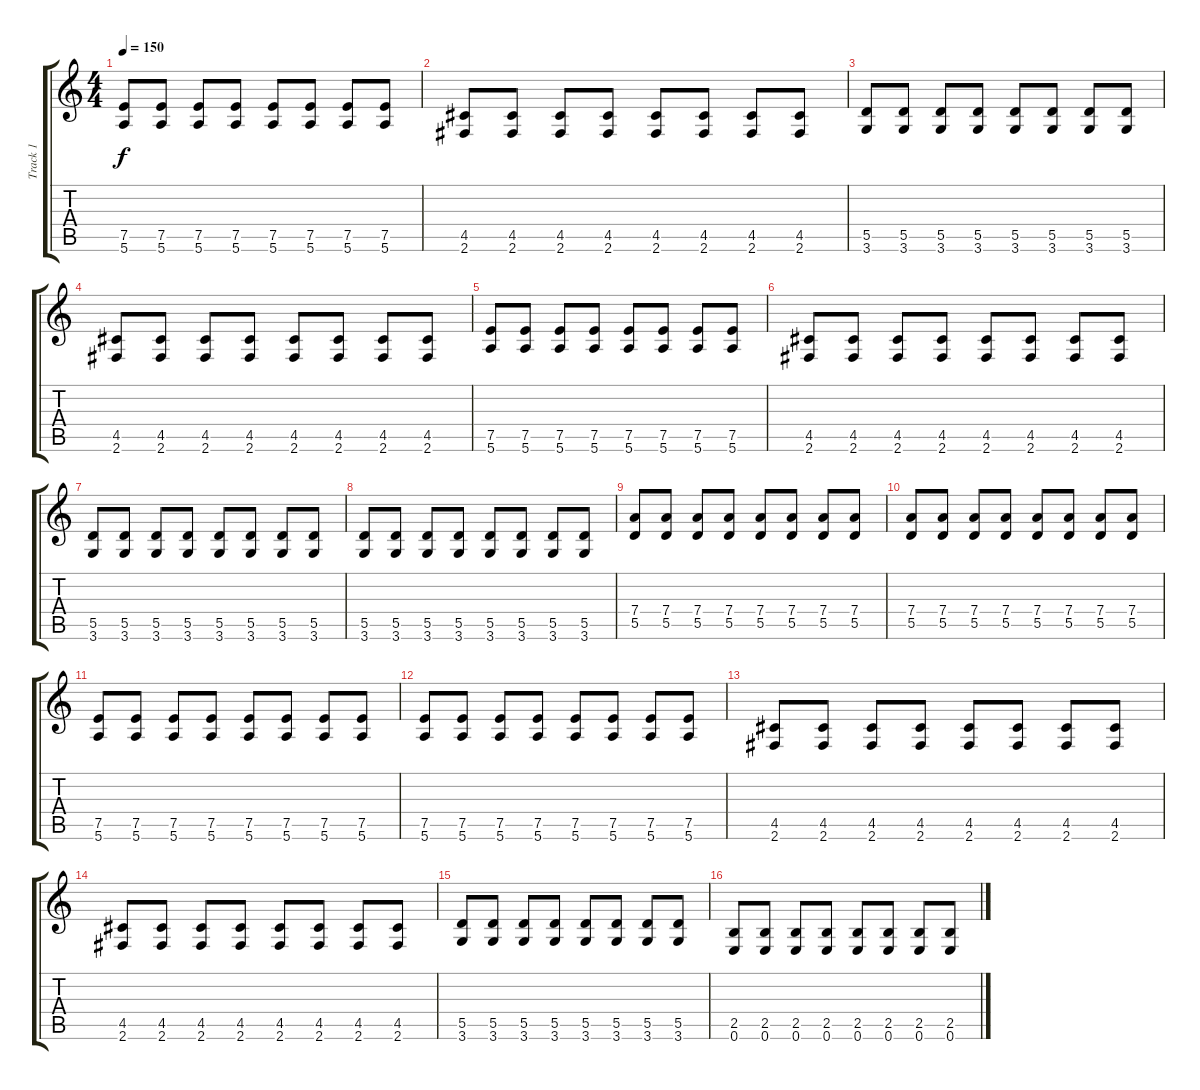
\track ("Track 1" "Track 1") {instrument electricguitarclean}
\staff {score tabs}
\tuning (E4 B3 G3 D3 A2 E2) {hide}
\ts (4 4)
\tempo 150
\clef g2
\ks c
(7.5 5.6).8{dy f} (7.5 5.6).8 (7.5 5.6).8 (7.5 5.6).8 (7.5 5.6).8 (7.5 5.6).8 (7.5 5.6).8 (7.5 5.6).8 |
(4.5 2.6).8 (4.5 2.6).8 (4.5 2.6).8 (4.5 2.6).8 (4.5 2.6).8 (4.5 2.6).8 (4.5 2.6).8 (4.5 2.6).8 |
(5.5 3.6).8 (5.5 3.6).8 (5.5 3.6).8 (5.5 3.6).8 (5.5 3.6).8 (5.5 3.6).8 (5.5 3.6).8 (5.5 3.6).8 |
(4.5 2.6).8 (4.5 2.6).8 (4.5 2.6).8 (4.5 2.6).8 (4.5 2.6).8 (4.5 2.6).8 (4.5 2.6).8 (4.5 2.6).8 |
(7.5 5.6).8 (7.5 5.6).8 (7.5 5.6).8 (7.5 5.6).8 (7.5 5.6).8 (7.5 5.6).8 (7.5 5.6).8 (7.5 5.6).8 |
(4.5 2.6).8 (4.5 2.6).8 (4.5 2.6).8 (4.5 2.6).8 (4.5 2.6).8 (4.5 2.6).8 (4.5 2.6).8 (4.5 2.6).8 |
(5.5 3.6).8 (5.5 3.6).8 (5.5 3.6).8 (5.5 3.6).8 (5.5 3.6).8 (5.5 3.6).8 (5.5 3.6).8 (5.5 3.6).8 |
(5.5 3.6).8 (5.5 3.6).8 (5.5 3.6).8 (5.5 3.6).8 (5.5 3.6).8 (5.5 3.6).8 (5.5 3.6).8 (5.5 3.6).8 |
(7.4 5.5).8 (7.4 5.5).8 (7.4 5.5).8 (7.4 5.5).8 (7.4 5.5).8 (7.4 5.5).8 (7.4 5.5).8 (7.4 5.5).8 |
(7.4 5.5).8 (7.4 5.5).8 (7.4 5.5).8 (7.4 5.5).8 (7.4 5.5).8 (7.4 5.5).8 (7.4 5.5).8 (7.4 5.5).8 |
(7.5 5.6).8 (7.5 5.6).8 (7.5 5.6).8 (7.5 5.6).8 (7.5 5.6).8 (7.5 5.6).8 (7.5 5.6).8 (7.5 5.6).8 |
(7.5 5.6).8 (7.5 5.6).8 (7.5 5.6).8 (7.5 5.6).8 (7.5 5.6).8 (7.5 5.6).8 (7.5 5.6).8 (7.5 5.6).8 |
(4.5 2.6).8 (4.5 2.6).8 (4.5 2.6).8 (4.5 2.6).8 (4.5 2.6).8 (4.5 2.6).8 (4.5 2.6).8 (4.5 2.6).8 |
(4.5 2.6).8 (4.5 2.6).8 (4.5 2.6).8 (4.5 2.6).8 (4.5 2.6).8 (4.5 2.6).8 (4.5 2.6).8 (4.5 2.6).8 |
(5.5 3.6).8 (5.5 3.6).8 (5.5 3.6).8 (5.5 3.6).8 (5.5 3.6).8 (5.5 3.6).8 (5.5 3.6).8 (5.5 3.6).8 |
(2.5 0.6).8 (2.5 0.6).8 (2.5 0.6).8 (2.5 0.6).8 (2.5 0.6).8 (2.5 0.6).8 (2.5 0.6).8 (2.5 0.6).8
